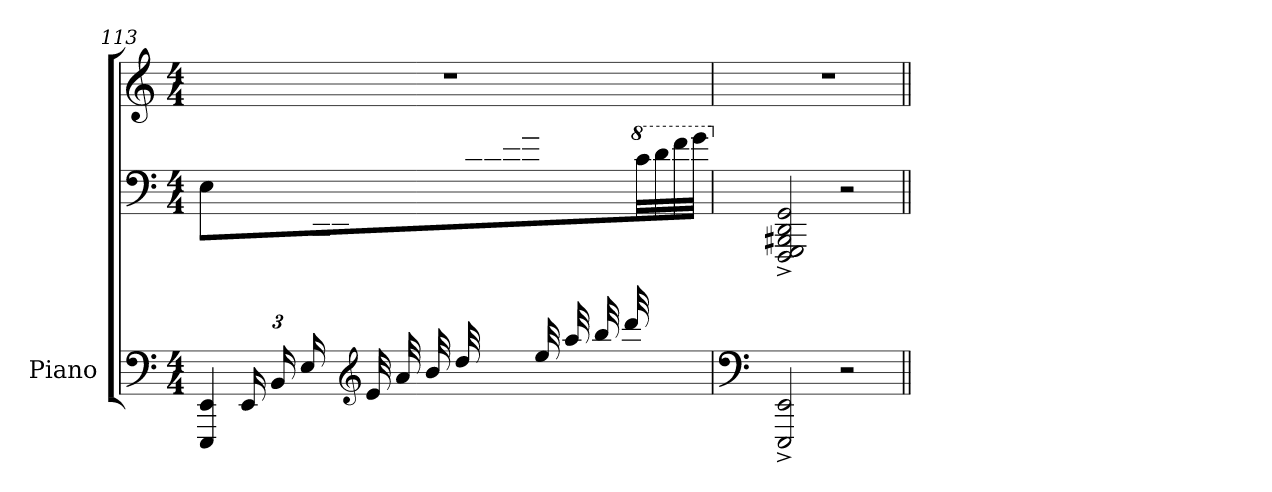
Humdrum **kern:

**kern	**kern	**kern
*part1	*part1	*part1
*staff3	*staff2	*staff1
*I"Piano	*	*
*I'Pno.	*	*
!!LO:PB:g=z
*clefF4	*clefF4	*clefG2
*k[]	*k[]	*k[]
*M4/4	*M4/4	*M4/4
*MM35	*MM35	*MM35
=113	=113	=113
*^	*^	*
2.ryy	4EEE/ 4EE/	4E\	4.ryy	1r
*	*Xbrackettup	*	*	*
.	24EE/LL	2ryy	.	.
.	24BB/	.	.	.
.	24E/	.	.	.
*	*	*clefG2	*	*
*	*	*	*Xbrackettup	*
.	8ryy	.	24A\	.
.	.	.	24B\	.
.	.	.	24d\JJ	.
*clefG2	*	*	*	*
.	32e/LLL	.	8ryy	.
.	32a/	.	.	.
.	32b/	.	.	.
.	32dd/	.	.	.
.	8ryy	.	32aa\	.
.	.	.	32bb\	.
.	.	.	32ddd\	.
.	.	.	32eee\JJJ	.
32ee/LLL	4ryy	8ryy	4ryy	.
32aa/	.	.	.	.
32bb/	.	.	.	.
32ddd/	.	.	.	.
*	*	*8va	*	*
8ryy	.	32aaa\	.	.
.	.	32bbb\	.	.
.	.	32dddd\	.	.
.	.	32eeee\JJJ	.	.
*v	*v	*	*	*
*	*v	*v	*
=114	=114	=114
*clefF4	*	*
*	*X8va	*
*	*	*MM55
2EEE/^ 2EE/^	2D/^ 2E/^ 2G#X/^ 2B/^ 2e/^	1r
2r	2r	.
=||	=||	=||
*-	*-	*-
